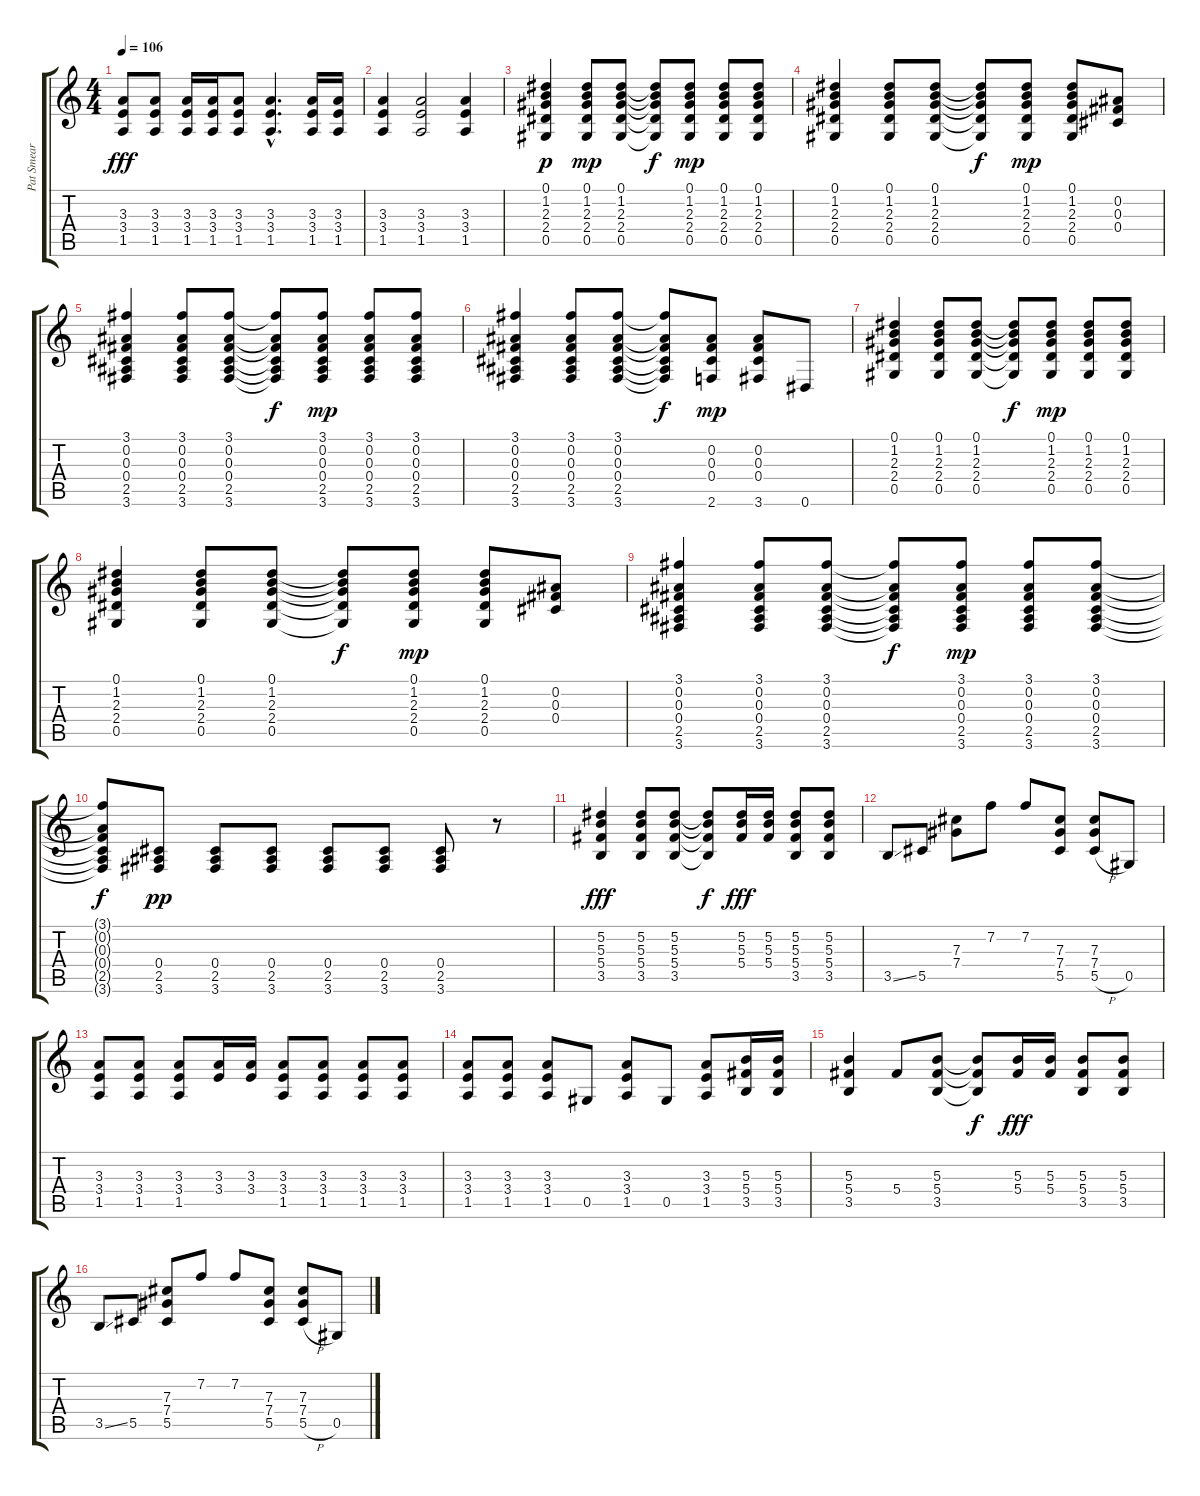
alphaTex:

\track ("Pat Smear Friendly :)" "Pat Smear ") {instrument electricguitarclean}
\staff {score tabs}
\tuning (Eb4 Bb3 Gb3 Db3 Ab2 Eb2) {hide}
\ts (4 4)
\tempo 106
\clef g2
\ks c
(3.3 3.4 1.5).8{dy fff} (3.3 3.4 1.5).8 (3.3 3.4 1.5).16 (3.3 3.4 1.5).16 (3.3 3.4 1.5).8 (3.3{hac} 3.4{hac} 1.5{hac}).4{d} (3.3 3.4 1.5).16 (3.3 3.4 1.5).16 |
(3.3 3.4 1.5).4 (3.3 3.4 1.5).2 (3.3 3.4 1.5).4 |
(0.1 1.2 2.3 2.4 0.5).4{dy p instrument electricguitarclean} (0.1 1.2 2.3 2.4 0.5).8{dy mp} (0.1 1.2 2.3 2.4 0.5).8 (0.1{t} 1.2{t} 2.3{t} 2.4{t} 0.5{t}).8{dy f} (0.1 1.2 2.3 2.4 0.5).8{dy mp} (0.1 1.2 2.3 2.4 0.5).8 (0.1 1.2 2.3 2.4 0.5).8 |
(0.1 1.2 2.3 2.4 0.5).4 (0.1 1.2 2.3 2.4 0.5).8 (0.1 1.2 2.3 2.4 0.5).8 (0.1{t} 1.2{t} 2.3{t} 2.4{t} 0.5{t}).8{dy f} (0.1 1.2 2.3 2.4 0.5).8{dy mp} (0.1 1.2 2.3 2.4 0.5).8 (0.2 0.3 0.4).8 |
(3.1 0.2 0.3 0.4 2.5 3.6).4 (3.1 0.2 0.3 0.4 2.5 3.6).8 (3.1 0.2 0.3 0.4 2.5 3.6).8 (3.1{t} 0.2{t} 0.3{t} 0.4{t} 2.5{t} 3.6{t}).8{dy f} (3.1 0.2 0.3 0.4 2.5 3.6).8{dy mp} (3.1 0.2 0.3 0.4 2.5 3.6).8 (3.1 0.2 0.3 0.4 2.5 3.6).8 |
(3.1 0.2 0.3 0.4 2.5 3.6).4 (3.1 0.2 0.3 0.4 2.5 3.6).8 (3.1 0.2 0.3 0.4 2.5 3.6).8 (3.1{t} 0.2{t} 0.3{t} 0.4{t} 2.5{t} 3.6{t}).8{dy f} (0.2 0.3 0.4 2.6).8{dy mp} (0.2 0.3 0.4 3.6).8 0.6.8 |
(0.1 1.2 2.3 2.4 0.5).4 (0.1 1.2 2.3 2.4 0.5).8 (0.1 1.2 2.3 2.4 0.5).8 (0.1{t} 1.2{t} 2.3{t} 2.4{t} 0.5{t}).8{dy f} (0.1 1.2 2.3 2.4 0.5).8{dy mp} (0.1 1.2 2.3 2.4 0.5).8 (0.1 1.2 2.3 2.4 0.5).8 |
(0.1 1.2 2.3 2.4 0.5).4 (0.1 1.2 2.3 2.4 0.5).8 (0.1 1.2 2.3 2.4 0.5).8 (0.1{t} 1.2{t} 2.3{t} 2.4{t} 0.5{t}).8{dy f} (0.1 1.2 2.3 2.4 0.5).8{dy mp} (0.1 1.2 2.3 2.4 0.5).8 (0.2 0.3 0.4).8 |
(3.1 0.2 0.3 0.4 2.5 3.6).4 (3.1 0.2 0.3 0.4 2.5 3.6).8 (3.1 0.2 0.3 0.4 2.5 3.6).8 (3.1{t} 0.2{t} 0.3{t} 0.4{t} 2.5{t} 3.6{t}).8{dy f} (3.1 0.2 0.3 0.4 2.5 3.6).8{dy mp} (3.1 0.2 0.3 0.4 2.5 3.6).8 (3.1 0.2 0.3 0.4 2.5 3.6).8 |
(3.1{t} 0.2{t} 0.3{t} 0.4{t} 2.5{t} 3.6{t}).8{dy f} (0.4 2.5 3.6).8{dy pp} (0.4 2.5 3.6).8 (0.4 2.5 3.6).8 (0.4 2.5 3.6).8 (0.4 2.5 3.6).8 (0.4 2.5 3.6).8 r.8 |
(5.2 5.3 5.4 3.5).4{dy fff instrument distortionguitar} (5.2 5.3 5.4 3.5).8 (5.2 5.3 5.4 3.5).8 (5.2{t} 5.3{t} 5.4{t} 3.5{t}).8{dy f} (5.2 5.3 5.4).16{dy fff} (5.2 5.3 5.4).16 (5.2 5.3 5.4 3.5).8 (5.2 5.3 5.4 3.5).8 |
3.5{ss}.8 5.5.8 (7.3 7.4).8 7.2.8 7.2.8 (7.3 7.4 5.5).8 (7.3 7.4 5.5{h}).8 0.5.8 |
(3.3 3.4 1.5).8 (3.3 3.4 1.5).8 (3.3 3.4 1.5).8 (3.3 3.4).16 (3.3 3.4).16 (3.3 3.4 1.5).8 (3.3 3.4 1.5).8 (3.3 3.4 1.5).8 (3.3 3.4 1.5).8 |
(3.3 3.4 1.5).8 (3.3 3.4 1.5).8 (3.3 3.4 1.5).8 0.5.8 (3.3 3.4 1.5).8 0.5.8 (3.3 3.4 1.5).8 (5.3 5.4 3.5).16 (5.3 5.4 3.5).16 |
(5.3 5.4 3.5).4 5.4.8 (5.3 5.4 3.5).8 (5.3{t} 5.4{t} 3.5{t}).8{dy f} (5.3 5.4).16{dy fff} (5.3 5.4).16 (5.3 5.4 3.5).8 (5.3 5.4 3.5).8 |
3.5{ss}.8 5.5.8 (7.3 7.4 5.5).8 7.2.8 7.2.8 (7.3 7.4 5.5).8 (7.3 7.4 5.5{h}).8 0.5.8
